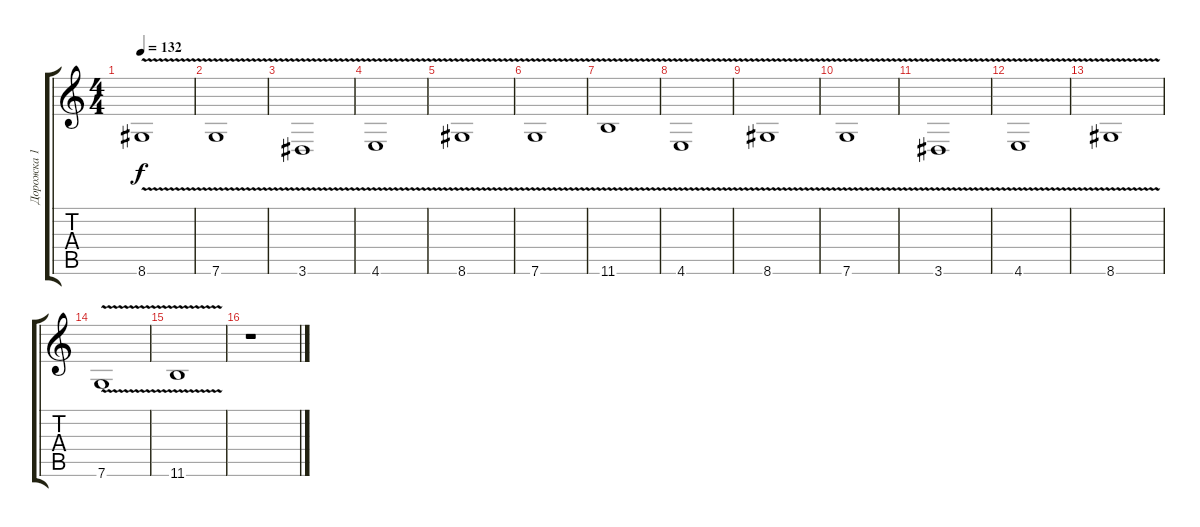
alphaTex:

\track ("Дорожка 1" "Дорожка 1") {instrument distortionguitar}
\staff {score tabs}
\tuning (D4 A3 F3 C3 G2 C2) {hide}
\ts (4 4)
\tempo 132
\clef g2
\ks c
8.6{v}.1{dy f} |
7.6{v}.1 |
3.6{v}.1 |
4.6{v}.1 |
8.6{v}.1 |
7.6{v}.1 |
11.6{v}.1 |
4.6{v}.1 |
8.6{v}.1 |
7.6{v}.1 |
3.6{v}.1 |
4.6{v}.1 |
8.6{v}.1 |
7.6{v}.1 |
11.6{v}.1 |
r.1
